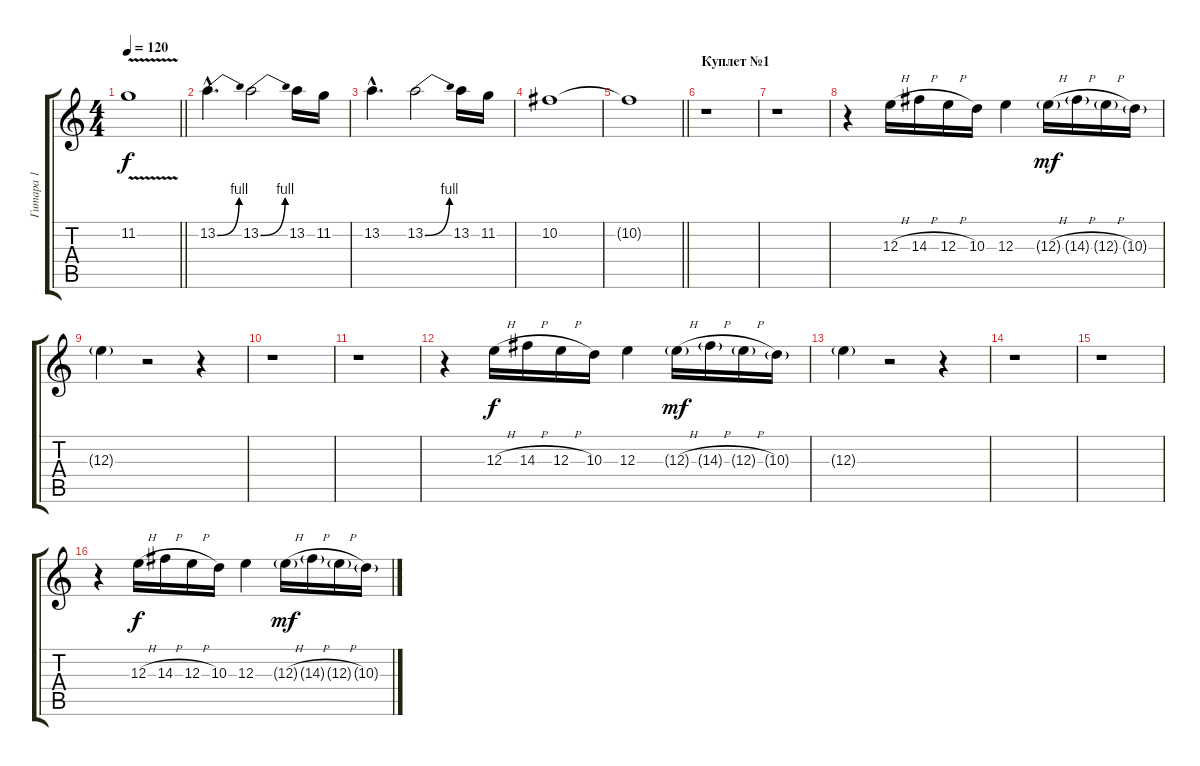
\track ("Гитара 1" "Гитара 1") {instrument distortionguitar}
\staff {score tabs}
\tuning (Db4 Ab3 E3 B2 Gb2 B1) {hide}
\ts (4 4)
\tempo 120
\clef g2
\barLineRight lightlight
\ks c
11.2{v}.1{dy f} |
\section ("" " ")
13.2{be (bend 0 0 60 4) hac}.4{d} 13.2{be (bend 0 0 60 4)}.2 13.2.16 11.2.16 |
13.2{hac}.4{d} 13.2{be (bend 0 0 60 4)}.2 13.2.16 11.2.16 |
10.2.1 |
\barLineRight lightlight
10.2{t}.1{volume 2} |
\section ("" "Куплет №1")
r.1{volume 13} |
r.1 |
r.4 12.3{h}.16{instrument electricguitarjazz} 14.3{h}.16 12.3{h}.16 10.3.16 12.3.4 12.3{h g}.16{dy mf} 14.3{h g}.16 12.3{h g}.16 10.3{g}.16 |
12.3{g}.4 r.2 r.4 |
r.1 |
r.1 |
r.4 12.3{h}.16{dy f} 14.3{h}.16 12.3{h}.16 10.3.16 12.3.4 12.3{h g}.16{dy mf} 14.3{h g}.16 12.3{h g}.16 10.3{g}.16 |
12.3{g}.4 r.2 r.4 |
r.1 |
r.1 |
r.4 12.3{h}.16{dy f instrument electricguitarjazz} 14.3{h}.16 12.3{h}.16 10.3.16 12.3.4 12.3{h g}.16{dy mf} 14.3{h g}.16 12.3{h g}.16 10.3{g}.16
